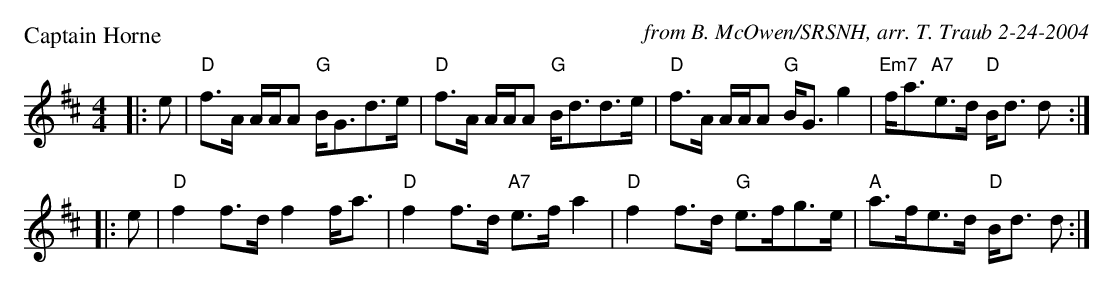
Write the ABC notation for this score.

X:1
P: Captain Horne
C: from B. McOwen/SRSNH, arr. T. Traub 2-24-2004
M: 4/4
K: D
L: 1/8
|: e|"D"f>A A/A/A "G"B<Gd>e|"D"f>A A/A/A "G"B<dd>e|"D"f>A A/A/A "G"B<G g2|"Em7"f<a"A7"e>d "D"B<d d :|
|: e|"D"f2 f>d f2 f<a|"D"f2 f>d "A7"e>f a2|"D"f2 f>d "G"e>fg>e|"A"a>fe>d "D"B<d d :|
